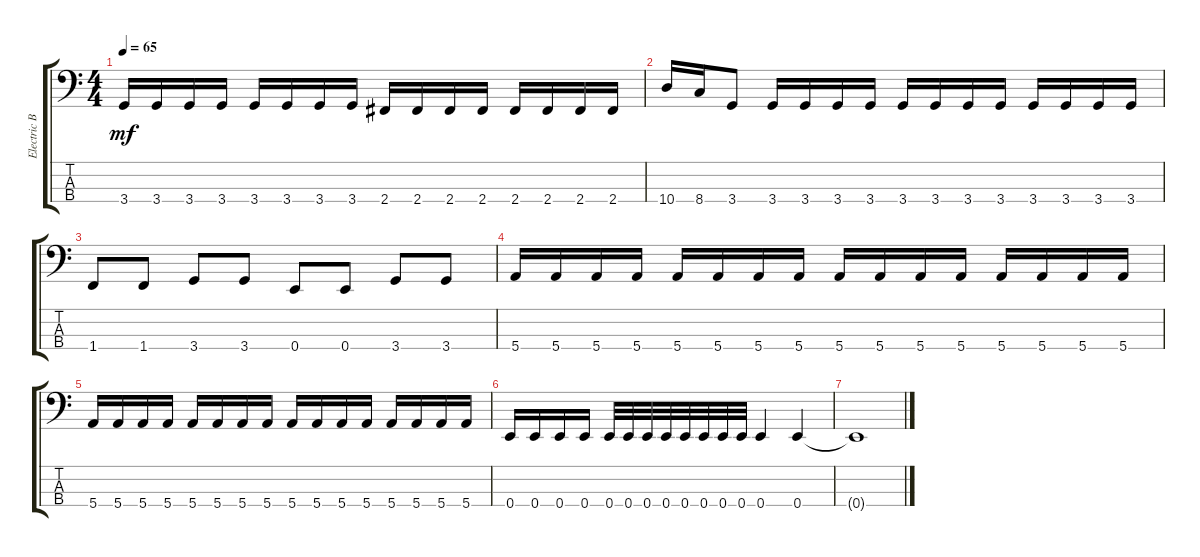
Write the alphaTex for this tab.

\track ("Electric Bass" "Electric B") {instrument electricbassfinger}
\staff {score tabs}
\tuning (G2 D2 A1 E1) {hide}
\ts (4 4)
\tempo 65
\clef f4
\ks c
3.4.16{dy mf} 3.4.16 3.4.16 3.4.16 3.4.16 3.4.16 3.4.16 3.4.16 2.4.16 2.4.16 2.4.16 2.4.16 2.4.16 2.4.16 2.4.16 2.4.16 |
10.4.16 8.4.16 3.4.8 3.4.16 3.4.16 3.4.16 3.4.16 3.4.16 3.4.16 3.4.16 3.4.16 3.4.16 3.4.16 3.4.16 3.4.16 |
1.4.8 1.4.8 3.4.8 3.4.8 0.4.8 0.4.8 3.4.8 3.4.8 |
5.4.16 5.4.16 5.4.16 5.4.16 5.4.16 5.4.16 5.4.16 5.4.16 5.4.16 5.4.16 5.4.16 5.4.16 5.4.16 5.4.16 5.4.16 5.4.16 |
5.4.16 5.4.16 5.4.16 5.4.16 5.4.16 5.4.16 5.4.16 5.4.16 5.4.16 5.4.16 5.4.16 5.4.16 5.4.16 5.4.16 5.4.16 5.4.16 |
0.4.16 0.4.16 0.4.16 0.4.16 0.4.32 0.4.32 0.4.32 0.4.32 0.4.32 0.4.32 0.4.32 0.4.32 0.4.4 0.4.4 |
0.4{t}.1
